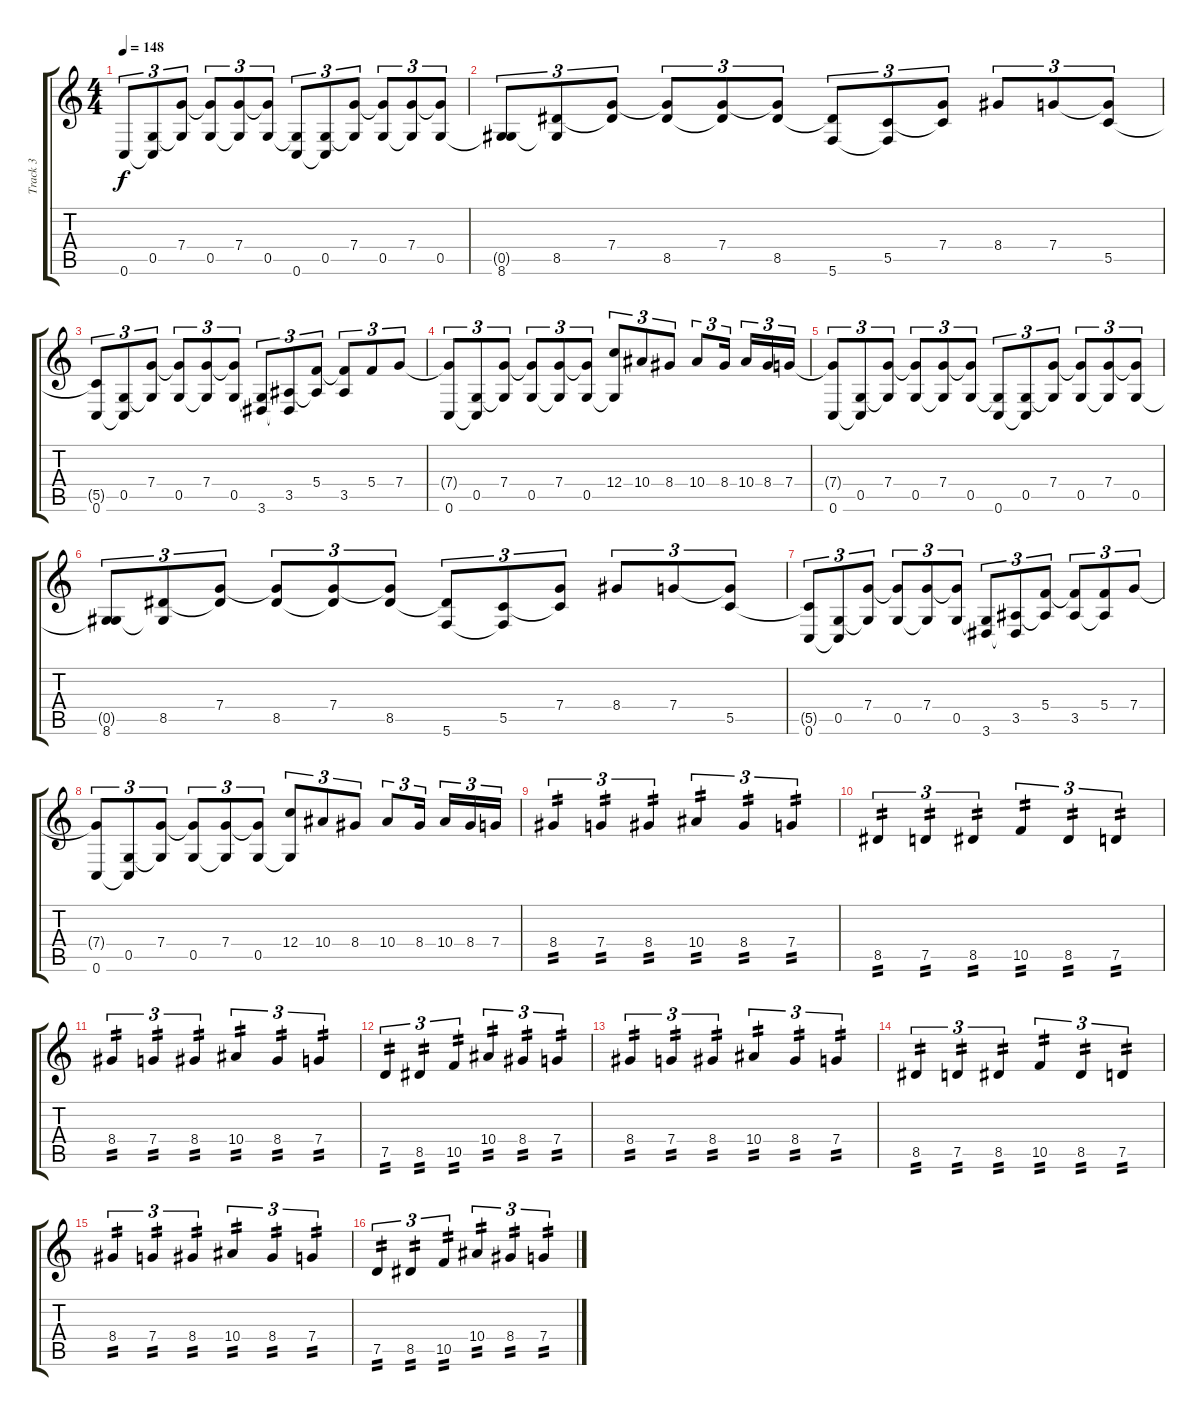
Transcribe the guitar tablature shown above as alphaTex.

\track ("Track 3" "Track 3") {instrument acousticguitarsteel}
\staff {score tabs}
\tuning (D4 A3 F3 C3 G2 C2) {hide}
\ts (4 4)
\tempo 148
\clef g2
\ks c
0.6.8{tu (3 2) dy f volume 0 instrument acousticguitarsteel} (0.5 0.6{t}).8{tu (3 2)} (7.4 0.5{t}).8{tu (3 2)} (7.4{t} 0.5).8{tu (3 2) volume 4} (7.4 0.5{t}).8{tu (3 2)} (7.4{t} 0.5).8{tu (3 2)} (0.5{t} 0.6).8{tu (3 2) volume 16} (0.5 0.6{t}).8{tu (3 2)} (7.4 0.5{t}).8{tu (3 2)} (7.4{t} 0.5).8{tu (3 2)} (7.4 0.5{t}).8{tu (3 2)} (7.4{t} 0.5).8{tu (3 2)} |
(0.5{t} 8.6).8{tu (3 2)} (8.5 8.6{t}).8{tu (3 2)} (7.4 8.5{t}).8{tu (3 2)} (7.4{t} 8.5).8{tu (3 2)} (7.4 8.5{t}).8{tu (3 2)} (7.4{t} 8.5).8{tu (3 2)} (8.5{t} 5.6).8{tu (3 2)} (5.5 5.6{t}).8{tu (3 2)} (7.4 5.5{t}).8{tu (3 2)} 8.4.8{tu (3 2)} 7.4.8{tu (3 2)} (7.4{t} 5.5).8{tu (3 2)} |
(5.5{t} 0.6).8{tu (3 2)} (0.5 0.6{t}).8{tu (3 2)} (7.4 0.5{t}).8{tu (3 2)} (7.4{t} 0.5).8{tu (3 2)} (7.4 0.5{t}).8{tu (3 2)} (7.4{t} 0.5).8{tu (3 2)} (0.5{t} 3.6).8{tu (3 2)} (3.5 3.6{t}).8{tu (3 2)} (5.4 3.5{t}).8{tu (3 2)} (5.4{t} 3.5).8{tu (3 2)} 5.4.8{tu (3 2)} 7.4.8{tu (3 2)} |
(7.4{t} 0.6).8{tu (3 2)} (0.5 0.6{t}).8{tu (3 2)} (7.4 0.5{t}).8{tu (3 2)} (7.4{t} 0.5).8{tu (3 2)} (7.4 0.5{t}).8{tu (3 2)} (7.4{t} 0.5).8{tu (3 2)} (12.4 0.5{t}).8{tu (3 2)} 10.4.8{tu (3 2)} 8.4.8{tu (3 2)} 10.4.8{tu (3 2)} 8.4.16{tu (3 2)} 10.4.16{tu (3 2)} 8.4.16{tu (3 2)} 7.4.16{tu (3 2)} |
(7.4{t} 0.6).8{tu (3 2)} (0.5 0.6{t}).8{tu (3 2)} (7.4 0.5{t}).8{tu (3 2)} (7.4{t} 0.5).8{tu (3 2)} (7.4 0.5{t}).8{tu (3 2)} (7.4{t} 0.5).8{tu (3 2)} (0.5{t} 0.6).8{tu (3 2)} (0.5 0.6{t}).8{tu (3 2)} (7.4 0.5{t}).8{tu (3 2)} (7.4{t} 0.5).8{tu (3 2)} (7.4 0.5{t}).8{tu (3 2)} (7.4{t} 0.5).8{tu (3 2)} |
(0.5{t} 8.6).8{tu (3 2)} (8.5 8.6{t}).8{tu (3 2)} (7.4 8.5{t}).8{tu (3 2)} (7.4{t} 8.5).8{tu (3 2)} (7.4 8.5{t}).8{tu (3 2)} (7.4{t} 8.5).8{tu (3 2)} (8.5{t} 5.6).8{tu (3 2)} (5.5 5.6{t}).8{tu (3 2)} (7.4 5.5{t}).8{tu (3 2)} 8.4.8{tu (3 2)} 7.4.8{tu (3 2)} (7.4{t} 5.5).8{tu (3 2)} |
(5.5{t} 0.6).8{tu (3 2)} (0.5 0.6{t}).8{tu (3 2)} (7.4 0.5{t}).8{tu (3 2)} (7.4{t} 0.5).8{tu (3 2)} (7.4 0.5{t}).8{tu (3 2)} (7.4{t} 0.5).8{tu (3 2)} (0.5{t} 3.6).8{tu (3 2)} (3.5 3.6{t}).8{tu (3 2)} (5.4 3.5{t}).8{tu (3 2)} (5.4{t} 3.5).8{tu (3 2)} (5.4 3.5{t}).8{tu (3 2)} 7.4.8{tu (3 2)} |
(7.4{t} 0.6).8{tu (3 2)} (0.5 0.6{t}).8{tu (3 2)} (7.4 0.5{t}).8{tu (3 2)} (7.4{t} 0.5).8{tu (3 2)} (7.4 0.5{t}).8{tu (3 2)} (7.4{t} 0.5).8{tu (3 2)} (12.4 0.5{t}).8{tu (3 2)} 10.4.8{tu (3 2)} 8.4.8{tu (3 2)} 10.4.8{tu (3 2)} 8.4.16{tu (3 2)} 10.4.16{tu (3 2)} 8.4.16{tu (3 2)} 7.4.16{tu (3 2)} |
8.4.4{tu (3 2) tp 2 instrument overdrivenguitar} 7.4.4{tu (3 2) tp 2} 8.4.4{tu (3 2) tp 2} 10.4.4{tu (3 2) tp 2} 8.4.4{tu (3 2) tp 2} 7.4.4{tu (3 2) tp 2} |
8.5.4{tu (3 2) tp 2} 7.5.4{tu (3 2) tp 2} 8.5.4{tu (3 2) tp 2} 10.5.4{tu (3 2) tp 2} 8.5.4{tu (3 2) tp 2} 7.5.4{tu (3 2) tp 2} |
8.4.4{tu (3 2) tp 2} 7.4.4{tu (3 2) tp 2} 8.4.4{tu (3 2) tp 2} 10.4.4{tu (3 2) tp 2} 8.4.4{tu (3 2) tp 2} 7.4.4{tu (3 2) tp 2} |
7.5.4{tu (3 2) tp 2} 8.5.4{tu (3 2) tp 2} 10.5.4{tu (3 2) tp 2} 10.4.4{tu (3 2) tp 2} 8.4.4{tu (3 2) tp 2} 7.4.4{tu (3 2) tp 2} |
8.4.4{tu (3 2) tp 2 instrument overdrivenguitar} 7.4.4{tu (3 2) tp 2} 8.4.4{tu (3 2) tp 2} 10.4.4{tu (3 2) tp 2} 8.4.4{tu (3 2) tp 2} 7.4.4{tu (3 2) tp 2} |
8.5.4{tu (3 2) tp 2} 7.5.4{tu (3 2) tp 2} 8.5.4{tu (3 2) tp 2} 10.5.4{tu (3 2) tp 2} 8.5.4{tu (3 2) tp 2} 7.5.4{tu (3 2) tp 2} |
8.4.4{tu (3 2) tp 2} 7.4.4{tu (3 2) tp 2} 8.4.4{tu (3 2) tp 2} 10.4.4{tu (3 2) tp 2} 8.4.4{tu (3 2) tp 2} 7.4.4{tu (3 2) tp 2} |
7.5.4{tu (3 2) tp 2} 8.5.4{tu (3 2) tp 2} 10.5.4{tu (3 2) tp 2} 10.4.4{tu (3 2) tp 2} 8.4.4{tu (3 2) tp 2} 7.4.4{tu (3 2) tp 2}
